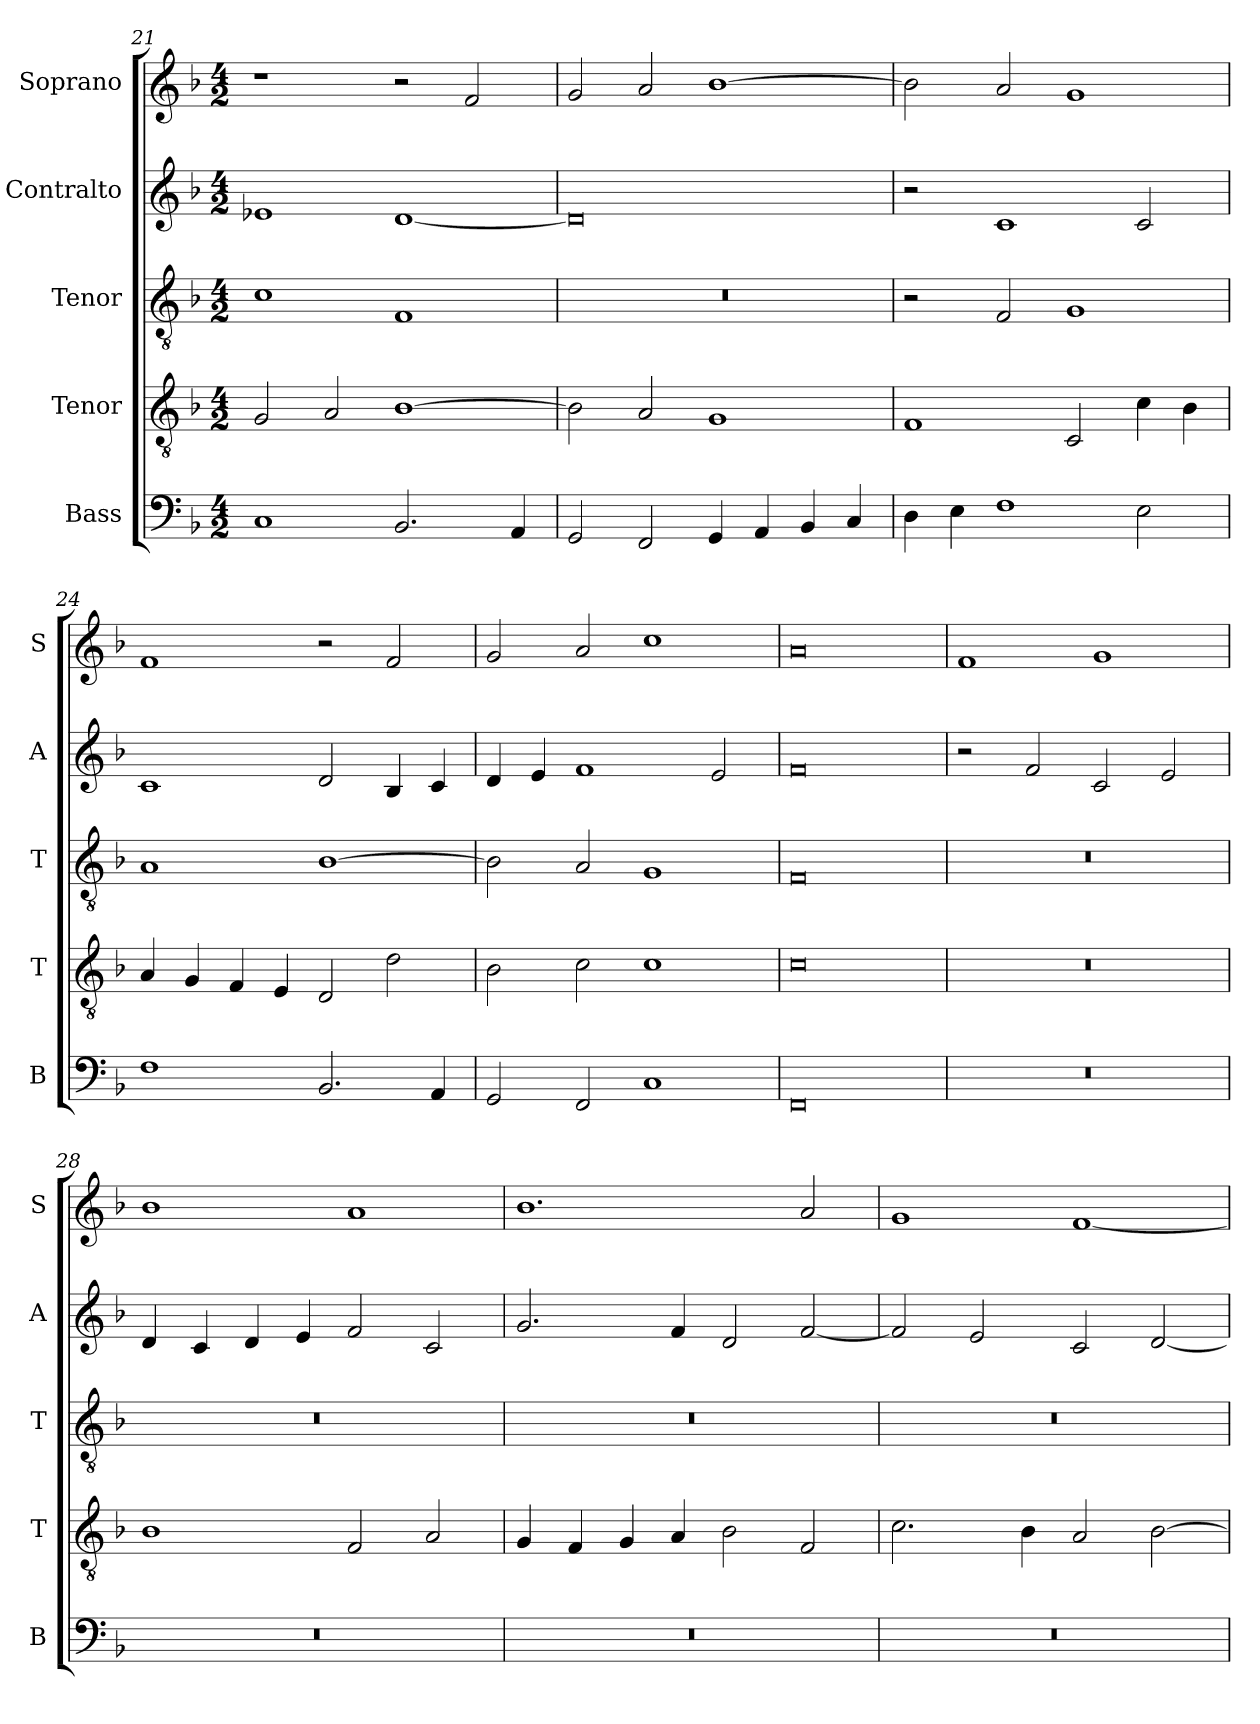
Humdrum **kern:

**kern	**kern	**kern	**kern	**kern
*part5	*part4	*part3	*part2	*part1
*staff5	*staff4	*staff3	*staff2	*staff1
*I"Bass	*I"Tenor	*I"Tenor	*I"Contralto	*I"Soprano
*I'B	*I'T	*I'T	*I'A	*I'S
*clefF4	*clefGv2	*clefGv2	*clefG2	*clefG2
*k[b-]	*k[b-]	*k[b-]	*k[b-]	*k[b-]
*F:ion	*F:ion	*F:ion	*F:ion	*F:ion
*M4/2	*M4/2	*M4/2	*M4/2	*M4/2
=21	=21	=21	=21	=21
1C	2G	1c	1e-X	1r
.	2A	.	.	.
2.BB-	[1B-	1F	[1d	2r
.	.	.	.	2f
4AA	.	.	.	.
=22	=22	=22	=22	=22
2GG	2B-]	0r	0d]	2g
2FF	2A	.	.	2a
4GG	1G	.	.	[1b-
4AA	.	.	.	.
4BB-	.	.	.	.
4C	.	.	.	.
=23	=23	=23	=23	=23
4D	1F	2r	2r	2b-]
4E	.	.	.	.
1F	.	2F	1c	2a
.	2C	1G	.	1g
2E	4c	.	2c	.
.	4B-	.	.	.
=24	=24	=24	=24	=24
1F	4A	1A	1c	1f
.	4G	.	.	.
.	4F	.	.	.
.	4E	.	.	.
2.BB-	2D	[1B-	2d	2r
.	2d	.	4B-	2f
4AA	.	.	4c	.
=25	=25	=25	=25	=25
2GG	2B-	2B-]	4d	2g
.	.	.	4e	.
2FF	2c	2A	1f	2a
1C	1c	1G	.	1cc
.	.	.	2e	.
=26	=26	=26	=26	=26
0FF	0c	0F	0f	0a
=27	=27	=27	=27	=27
0r	0r	0r	2r	1f
.	.	.	2f	.
.	.	.	2c	1g
.	.	.	2e	.
=28	=28	=28	=28	=28
0r	1B-	0r	4d	1b-
.	.	.	4c	.
.	.	.	4d	.
.	.	.	4e	.
.	2F	.	2f	1a
.	2A	.	2c	.
=29	=29	=29	=29	=29
0r	4G	0r	2.g	1.b-
.	4F	.	.	.
.	4G	.	.	.
.	4A	.	4f	.
.	2B-	.	2d	.
.	2F	.	[2f	2a
=30	=30	=30	=30	=30
0r	2.c	0r	2f]	1g
.	.	.	2e	.
.	4B-	.	.	.
.	2A	.	2c	[1f
.	[2B-	.	[2d	.
=	=	=	=	=
*-	*-	*-	*-	*-
